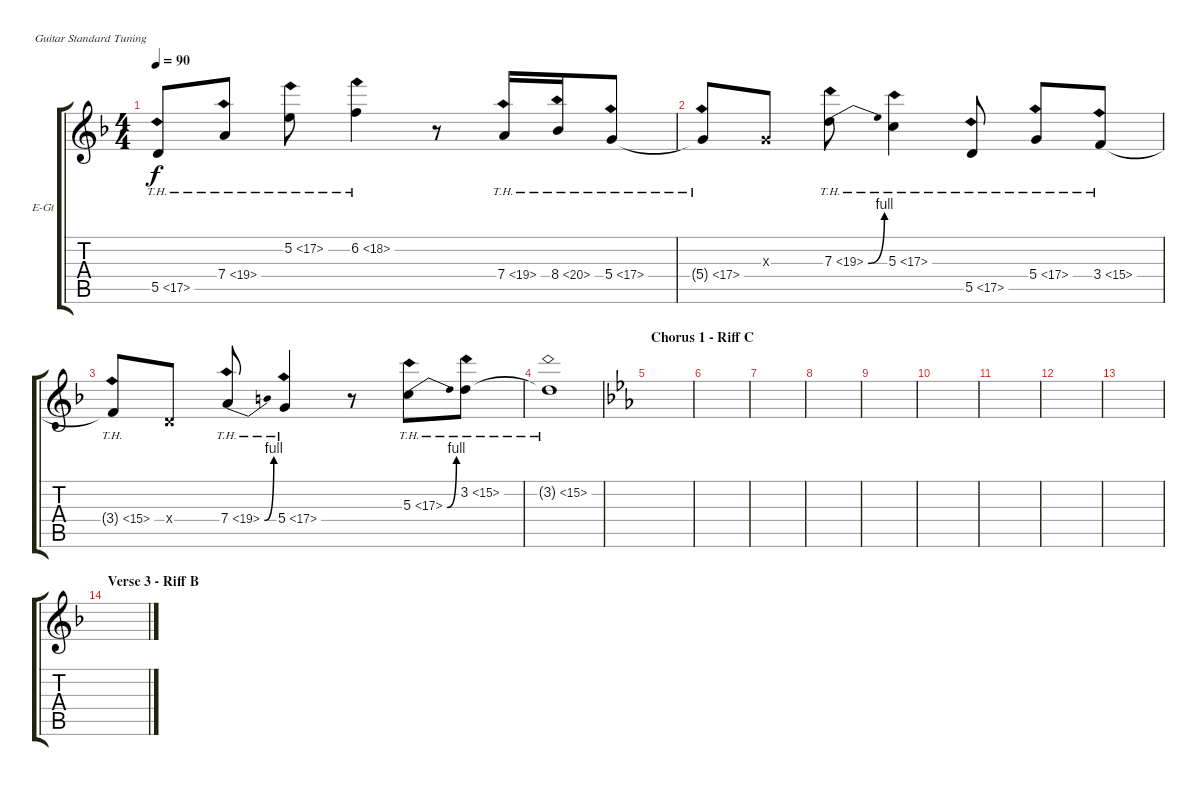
\bracketExtendMode groupsimilarinstruments
\firstSystemTrackNameOrientation horizontal
\otherSystemsTrackNameOrientation horizontal
\track ("Solo guitar" "E-Gt") {instrument distortionguitar}
\staff {score tabs}
\tuning (E4 B3 G3 D3 A2 E2)
\ts (4 4)
\tempo 90
\clef g2
\scale
0.333333
\ks dminor
5.5{th 12}.8{dy f} 7.4{th 12}.8 5.2{th 12}.8 6.2{th 12}.4 r.8 7.4{th 12}.16 8.4{th 12}.16 5.4{th 12}.8 |
\scale
0.333333 5.4{th 12 t}.8 0.3{x}.8 7.3{be (bend 0 0 60 4) th 12}.8 5.3{th 12}.4 5.5{th 12}.8 5.4{th 12}.8 3.4{th 12}.8 |
\scale
0.333333 3.4{th 12 t}.8 0.4{x}.8 7.4{be (bend 0 0 60 4) th 12}.8 5.4{th 12}.4 r.8 5.3{be (bend 0 0 60 4) th 12}.8 3.2{th 12}.8 |
\scale
0.333333 3.2{th 12 t}.1 |
\section ("" "Chorus 1 - Riff C")
\scale
0.333333
\ks cminor
|
\scale
0.333333 |
\scale
0.333333 |
\scale
0.333333 |
\scale
0.333333 |
\scale
0.333333 |
\scale
0.333333 |
\scale
0.333333 |
\scale
0.333333 |
\section ("" "Verse 3 - Riff B")
\scale
0.333333
\ks dminor
|
\scale
0.333333 |
\scale
0.333333
